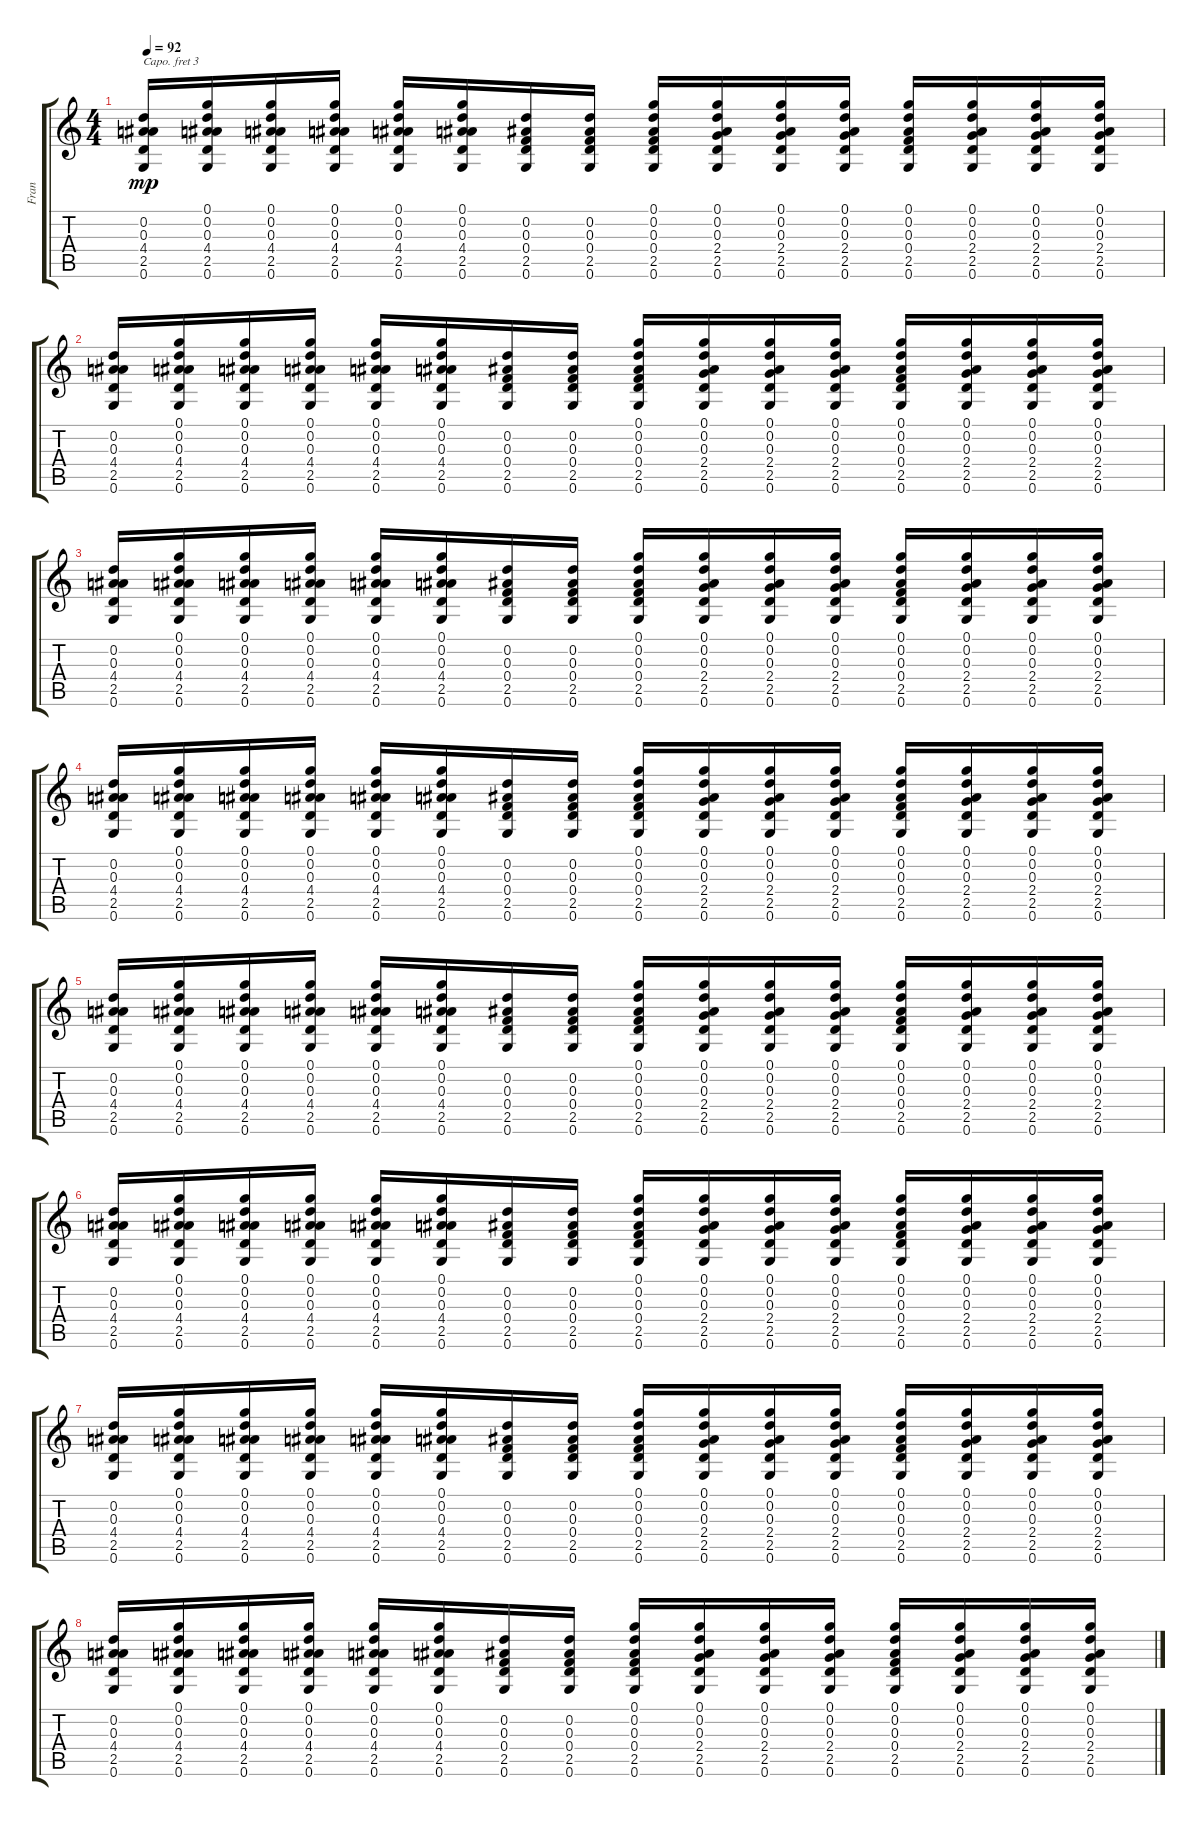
\track ("Fran" "Fran") {instrument acousticguitarsteel}
\staff {score tabs}
\capo 3
\tuning (E4 B3 G3 D3 A2 E2) {hide}
\ts (4 4)
\tempo 92
\clef g2
\ks c
(0.2 0.3 4.4 2.5 0.6).16{dy mp} (0.1 0.2 0.3 4.4 2.5 0.6).16 (0.1 0.2 0.3 4.4 2.5 0.6).16 (0.1 0.2 0.3 4.4 2.5 0.6).16 (0.1 0.2 0.3 4.4 2.5 0.6).16 (0.1 0.2 0.3 4.4 2.5 0.6).16 (0.2 0.3 0.4 2.5 0.6).16 (0.2 0.3 0.4 2.5 0.6).16 (0.1 0.2 0.3 0.4 2.5 0.6).16 (0.1 0.2 0.3 2.4 2.5 0.6).16 (0.1 0.2 0.3 2.4 2.5 0.6).16 (0.1 0.2 0.3 2.4 2.5 0.6).16 (0.1 0.2 0.3 0.4 2.5 0.6).16 (0.1 0.2 0.3 2.4 2.5 0.6).16 (0.1 0.2 0.3 2.4 2.5 0.6).16 (0.1 0.2 0.3 2.4 2.5 0.6).16 |
(0.2 0.3 4.4 2.5 0.6).16 (0.1 0.2 0.3 4.4 2.5 0.6).16 (0.1 0.2 0.3 4.4 2.5 0.6).16 (0.1 0.2 0.3 4.4 2.5 0.6).16 (0.1 0.2 0.3 4.4 2.5 0.6).16 (0.1 0.2 0.3 4.4 2.5 0.6).16 (0.2 0.3 0.4 2.5 0.6).16 (0.2 0.3 0.4 2.5 0.6).16 (0.1 0.2 0.3 0.4 2.5 0.6).16 (0.1 0.2 0.3 2.4 2.5 0.6).16 (0.1 0.2 0.3 2.4 2.5 0.6).16 (0.1 0.2 0.3 2.4 2.5 0.6).16 (0.1 0.2 0.3 0.4 2.5 0.6).16 (0.1 0.2 0.3 2.4 2.5 0.6).16 (0.1 0.2 0.3 2.4 2.5 0.6).16 (0.1 0.2 0.3 2.4 2.5 0.6).16 |
(0.2 0.3 4.4 2.5 0.6).16 (0.1 0.2 0.3 4.4 2.5 0.6).16 (0.1 0.2 0.3 4.4 2.5 0.6).16 (0.1 0.2 0.3 4.4 2.5 0.6).16 (0.1 0.2 0.3 4.4 2.5 0.6).16 (0.1 0.2 0.3 4.4 2.5 0.6).16 (0.2 0.3 0.4 2.5 0.6).16 (0.2 0.3 0.4 2.5 0.6).16 (0.1 0.2 0.3 0.4 2.5 0.6).16 (0.1 0.2 0.3 2.4 2.5 0.6).16 (0.1 0.2 0.3 2.4 2.5 0.6).16 (0.1 0.2 0.3 2.4 2.5 0.6).16 (0.1 0.2 0.3 0.4 2.5 0.6).16 (0.1 0.2 0.3 2.4 2.5 0.6).16 (0.1 0.2 0.3 2.4 2.5 0.6).16 (0.1 0.2 0.3 2.4 2.5 0.6).16 |
(0.2 0.3 4.4 2.5 0.6).16 (0.1 0.2 0.3 4.4 2.5 0.6).16 (0.1 0.2 0.3 4.4 2.5 0.6).16 (0.1 0.2 0.3 4.4 2.5 0.6).16 (0.1 0.2 0.3 4.4 2.5 0.6).16 (0.1 0.2 0.3 4.4 2.5 0.6).16 (0.2 0.3 0.4 2.5 0.6).16 (0.2 0.3 0.4 2.5 0.6).16 (0.1 0.2 0.3 0.4 2.5 0.6).16 (0.1 0.2 0.3 2.4 2.5 0.6).16 (0.1 0.2 0.3 2.4 2.5 0.6).16 (0.1 0.2 0.3 2.4 2.5 0.6).16 (0.1 0.2 0.3 0.4 2.5 0.6).16 (0.1 0.2 0.3 2.4 2.5 0.6).16 (0.1 0.2 0.3 2.4 2.5 0.6).16 (0.1 0.2 0.3 2.4 2.5 0.6).16 |
(0.2 0.3 4.4 2.5 0.6).16 (0.1 0.2 0.3 4.4 2.5 0.6).16 (0.1 0.2 0.3 4.4 2.5 0.6).16 (0.1 0.2 0.3 4.4 2.5 0.6).16 (0.1 0.2 0.3 4.4 2.5 0.6).16 (0.1 0.2 0.3 4.4 2.5 0.6).16 (0.2 0.3 0.4 2.5 0.6).16 (0.2 0.3 0.4 2.5 0.6).16 (0.1 0.2 0.3 0.4 2.5 0.6).16 (0.1 0.2 0.3 2.4 2.5 0.6).16 (0.1 0.2 0.3 2.4 2.5 0.6).16 (0.1 0.2 0.3 2.4 2.5 0.6).16 (0.1 0.2 0.3 0.4 2.5 0.6).16 (0.1 0.2 0.3 2.4 2.5 0.6).16 (0.1 0.2 0.3 2.4 2.5 0.6).16 (0.1 0.2 0.3 2.4 2.5 0.6).16 |
(0.2 0.3 4.4 2.5 0.6).16 (0.1 0.2 0.3 4.4 2.5 0.6).16 (0.1 0.2 0.3 4.4 2.5 0.6).16 (0.1 0.2 0.3 4.4 2.5 0.6).16 (0.1 0.2 0.3 4.4 2.5 0.6).16 (0.1 0.2 0.3 4.4 2.5 0.6).16 (0.2 0.3 0.4 2.5 0.6).16 (0.2 0.3 0.4 2.5 0.6).16 (0.1 0.2 0.3 0.4 2.5 0.6).16 (0.1 0.2 0.3 2.4 2.5 0.6).16 (0.1 0.2 0.3 2.4 2.5 0.6).16 (0.1 0.2 0.3 2.4 2.5 0.6).16 (0.1 0.2 0.3 0.4 2.5 0.6).16 (0.1 0.2 0.3 2.4 2.5 0.6).16 (0.1 0.2 0.3 2.4 2.5 0.6).16 (0.1 0.2 0.3 2.4 2.5 0.6).16 |
(0.2 0.3 4.4 2.5 0.6).16 (0.1 0.2 0.3 4.4 2.5 0.6).16 (0.1 0.2 0.3 4.4 2.5 0.6).16 (0.1 0.2 0.3 4.4 2.5 0.6).16 (0.1 0.2 0.3 4.4 2.5 0.6).16 (0.1 0.2 0.3 4.4 2.5 0.6).16 (0.2 0.3 0.4 2.5 0.6).16 (0.2 0.3 0.4 2.5 0.6).16 (0.1 0.2 0.3 0.4 2.5 0.6).16 (0.1 0.2 0.3 2.4 2.5 0.6).16 (0.1 0.2 0.3 2.4 2.5 0.6).16 (0.1 0.2 0.3 2.4 2.5 0.6).16 (0.1 0.2 0.3 0.4 2.5 0.6).16 (0.1 0.2 0.3 2.4 2.5 0.6).16 (0.1 0.2 0.3 2.4 2.5 0.6).16 (0.1 0.2 0.3 2.4 2.5 0.6).16 |
(0.2 0.3 4.4 2.5 0.6).16 (0.1 0.2 0.3 4.4 2.5 0.6).16 (0.1 0.2 0.3 4.4 2.5 0.6).16 (0.1 0.2 0.3 4.4 2.5 0.6).16 (0.1 0.2 0.3 4.4 2.5 0.6).16 (0.1 0.2 0.3 4.4 2.5 0.6).16 (0.2 0.3 0.4 2.5 0.6).16 (0.2 0.3 0.4 2.5 0.6).16 (0.1 0.2 0.3 0.4 2.5 0.6).16 (0.1 0.2 0.3 2.4 2.5 0.6).16 (0.1 0.2 0.3 2.4 2.5 0.6).16 (0.1 0.2 0.3 2.4 2.5 0.6).16 (0.1 0.2 0.3 0.4 2.5 0.6).16 (0.1 0.2 0.3 2.4 2.5 0.6).16 (0.1 0.2 0.3 2.4 2.5 0.6).16 (0.1 0.2 0.3 2.4 2.5 0.6).16
